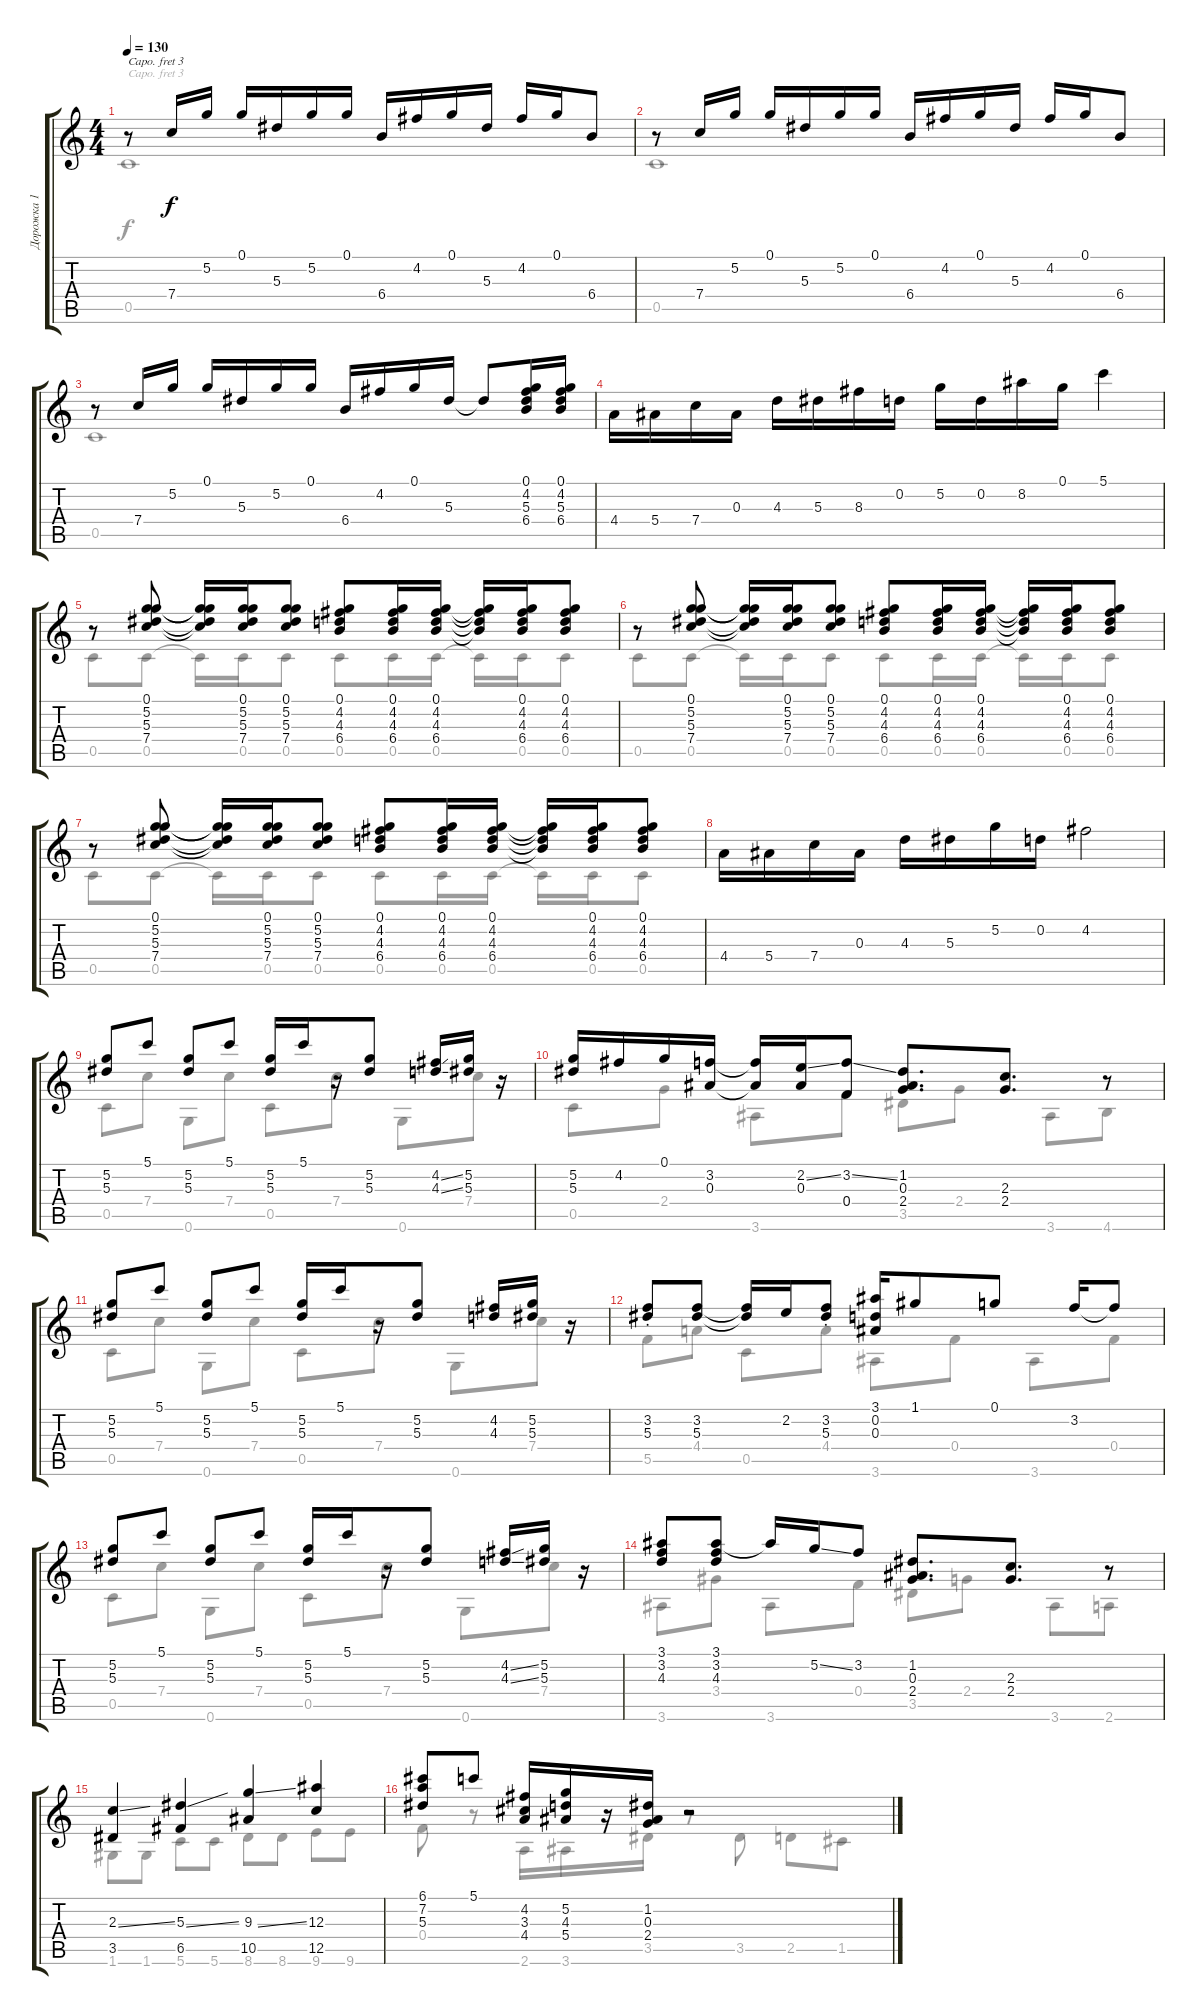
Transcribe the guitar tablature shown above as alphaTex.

\track ("Дорожка 1" "Дорожка 1") {instrument acousticguitarsteel}
\staff {score tabs}
\capo 3
\tuning (E4 B3 G3 D3 A2 E2) {hide}
\voice
\ts (4 4)
\tempo 130
\clef g2
\ks c
r.8{dy f} 7.4.16 5.2.16 0.1.16 5.3.16 5.2.16 0.1.16 6.4.16 4.2.16 0.1.16 5.3.16 4.2.16 0.1.16 6.4.8 |
r.8 7.4.16 5.2.16 0.1.16 5.3.16 5.2.16 0.1.16 6.4.16 4.2.16 0.1.16 5.3.16 4.2.16 0.1.16 6.4.8 |
r.8 7.4.16 5.2.16 0.1.16 5.3.16 5.2.16 0.1.16 6.4.16 4.2.16 0.1.16 5.3.16 5.3{t}.8 (0.1 4.2 5.3 6.4).16 (0.1 4.2 5.3 6.4).16 |
4.4.16 5.4.16 7.4.16 0.3.16 4.3.16 5.3.16 8.3.16 0.2.16 5.2.16 0.2.16 8.2.16 0.1.16 5.1.4 |
r.8 (0.1 5.2 5.3 7.4).8 (0.1{t} 5.2{t} 5.3{t} 7.4{t}).16 (0.1 5.2 5.3 7.4).16 (0.1 5.2 5.3 7.4).8 (0.1 4.2 4.3 6.4).8 (0.1 4.2 4.3 6.4).16 (0.1 4.2 4.3 6.4).16 (0.1{t} 4.2{t} 4.3{t} 6.4{t}).16 (0.1 4.2 4.3 6.4).16 (0.1 4.2 4.3 6.4).8 |
r.8 (0.1 5.2 5.3 7.4).8 (0.1{t} 5.2{t} 5.3{t} 7.4{t}).16 (0.1 5.2 5.3 7.4).16 (0.1 5.2 5.3 7.4).8 (0.1 4.2 4.3 6.4).8 (0.1 4.2 4.3 6.4).16 (0.1 4.2 4.3 6.4).16 (0.1{t} 4.2{t} 4.3{t} 6.4{t}).16 (0.1 4.2 4.3 6.4).16 (0.1 4.2 4.3 6.4).8 |
r.8 (0.1 5.2 5.3 7.4).8 (0.1{t} 5.2{t} 5.3{t} 7.4{t}).16 (0.1 5.2 5.3 7.4).16 (0.1 5.2 5.3 7.4).8 (0.1 4.2 4.3 6.4).8 (0.1 4.2 4.3 6.4).16 (0.1 4.2 4.3 6.4).16 (0.1{t} 4.2{t} 4.3{t} 6.4{t}).16 (0.1 4.2 4.3 6.4).16 (0.1 4.2 4.3 6.4).8 |
4.4.16 5.4.16 7.4.16 0.3.16 4.3.16 5.3.16 5.2.16 0.2.16 4.2.2 |
(5.2 5.3).8 5.1.8 (5.2 5.3).8 5.1.8 (5.2 5.3).16 5.1.16 r.16 (5.2 5.3).8 (4.2{ss} 4.3{ss}).16 (5.2 5.3).16 r.16 |
(5.2 5.3).16 4.2.16 0.1.16 (3.2 0.3).16 (3.2{t} 0.3{t}).16 (2.2{ss} 0.3).16 (3.2{ss} 0.4).8 (1.2 0.3 2.4).8{d} (2.3 2.4).8{d} r.8 |
(5.2 5.3).8 5.1.8 (5.2 5.3).8 5.1.8 (5.2 5.3).16 5.1.16 r.16 (5.2 5.3).8 (4.2 4.3).16 (5.2 5.3).16 r.16 |
(3.2{st} 5.3{st}).8 (3.2 5.3).8 (3.2{t} 5.3{t}).16 2.2.16 (3.2{st} 5.3{st}).8 (3.1 0.2 0.3).16 1.1.8 0.1.8 3.2.16 3.2{t}.8 |
(5.2 5.3).8 5.1.8 (5.2 5.3).8 5.1.8 (5.2 5.3).16 5.1.16 r.16 (5.2 5.3).8 (4.2{ss} 4.3{ss}).16 (5.2 5.3).16 r.16 |
(3.1 3.2 4.3).8 (3.1 3.2 4.3).8 3.1{t}.16 5.2{ss}.16 3.2.8 (1.2 0.3 2.4).8{d} (2.3 2.4).8{d} r.8 |
(2.3{ss} 3.5).4 (5.3{ss} 6.5).4 (9.3{ss} 10.5).4 (12.3 12.5).4 |
(6.1 7.2 5.3).8 5.1.8 (4.2 3.3 4.4).16 (5.2 4.3 5.4).16 r.16 (1.2 0.3 2.4).16 r.2
\voice
\clef g2
\ottava regular
\simile none
\ks c
0.5.1{dy f} |
0.5.1 |
0.5.1 |
|
0.5.8 0.5.8 0.5{t}.16 0.5.16 0.5.8 0.5.8 0.5.16 0.5.16 0.5{t}.16 0.5.16 0.5.8 |
0.5.8 0.5.8 0.5{t}.16 0.5.16 0.5.8 0.5.8 0.5.16 0.5.16 0.5{t}.16 0.5.16 0.5.8 |
0.5.8 0.5.8 0.5{t}.16 0.5.16 0.5.8 0.5.8 0.5.16 0.5.16 0.5{t}.16 0.5.16 0.5.8 |
|
0.5.8 7.4.8 0.6.8 7.4.8 0.5.8 7.4.8 0.6.8 7.4.8 |
0.5.8 2.4.8 3.6.8 0.4.8 3.5.8 2.4.8 3.6.8 4.6.8 |
0.5.8 7.4.8 0.6.8 7.4.8 0.5.8 7.4.8 0.6.8 7.4.8 |
5.5.8 4.4.8 0.5.8 4.4.8 3.6.8 0.4.8 3.6.8 0.4.8 |
0.5.8 7.4.8 0.6.8 7.4.8 0.5.8 7.4.8 0.6.8 7.4.8 |
3.6.8 3.4.8 3.6.8 0.4.8 3.5.8 2.4.8 3.6.8 2.6.8 |
1.6.8 1.6.8 5.6.8 5.6.8 8.6.8 8.6.8 9.6.8 9.6.8 |
0.4.8 r.8 2.6.16 3.6.16 r.16 3.5.16 r.8 3.5.8 2.5.8 1.5.8
